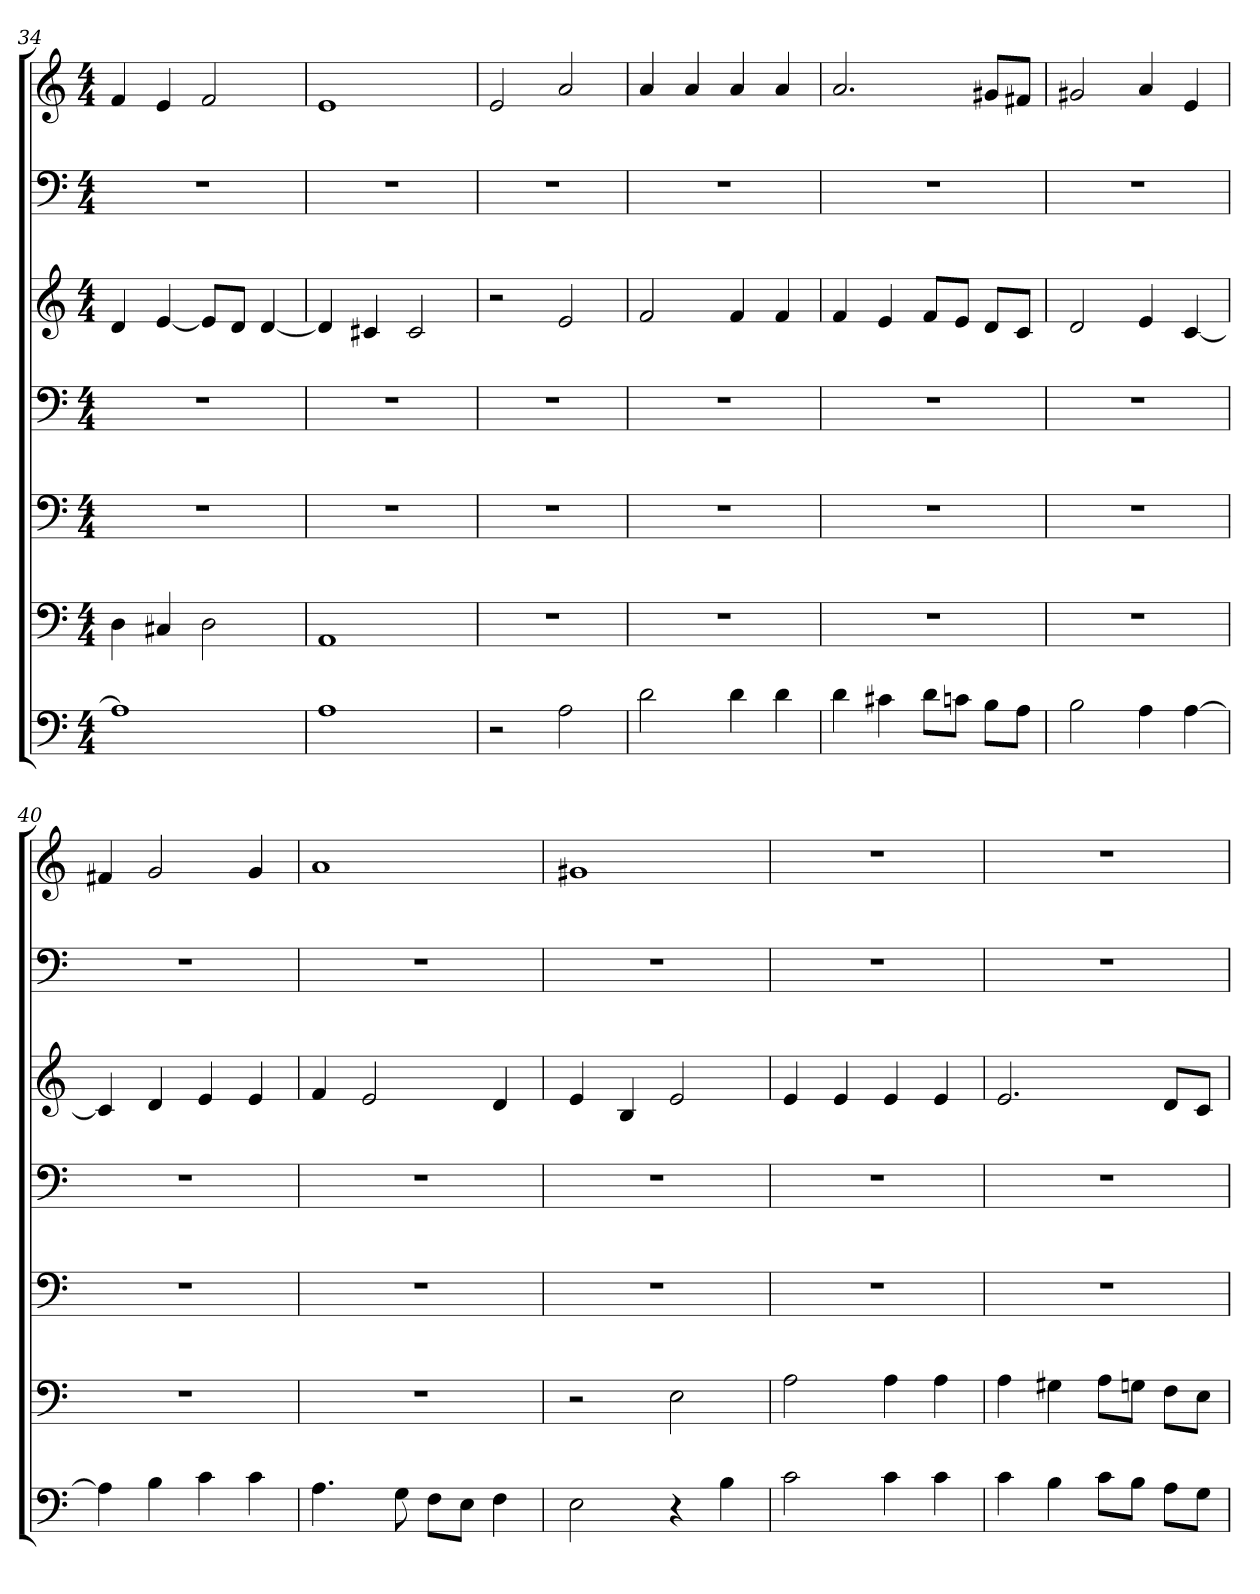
**kern	**kern	**kern	**kern	**kern	**kern	**kern
*part7	*part6	*part5	*part4	*part3	*part2	*part1
*staff7	*staff6	*staff5	*staff4	*staff3	*staff2	*staff1
*clefF4	*clefF4	*clefF4	*clefF4	*clefG2	*clefF4	*clefG2
*k[]	*k[]	*k[]	*k[]	*k[]	*k[]	*k[]
*M4/4	*M4/4	*M4/4	*M4/4	*M4/4	*M4/4	*M4/4
=34	=34	=34	=34	=34	=34	=34
1A]	4D	1r	1r	4d	1r	4f
.	4C#X	.	.	[4e	.	4e
.	2D	.	.	8e/L]	.	2f
.	.	.	.	8d/J	.	.
.	.	.	.	[4d	.	.
=35	=35	=35	=35	=35	=35	=35
1A	1AA	1r	1r	4d]	1r	1e
.	.	.	.	4c#X	.	.
.	.	.	.	2c#	.	.
=36	=36	=36	=36	=36	=36	=36
2r	1r	1r	1r	2r	1r	2e
2A	.	.	.	2e	.	2a
=37	=37	=37	=37	=37	=37	=37
2d	1r	1r	1r	2f	1r	4a
.	.	.	.	.	.	4a
4d	.	.	.	4f	.	4a
4d	.	.	.	4f	.	4a
=38	=38	=38	=38	=38	=38	=38
4d	1r	1r	1r	4f	1r	2.a
4c#X	.	.	.	4e	.	.
8d\L	.	.	.	8f/L	.	.
8cn\J	.	.	.	8e/J	.	.
8B\L	.	.	.	8d/L	.	8g#X/L
8A\J	.	.	.	8c/J	.	8f#X/J
=39	=39	=39	=39	=39	=39	=39
2B	1r	1r	1r	2d	1r	2g#X
4A	.	.	.	4e	.	4a
[4A	.	.	.	[4c	.	4e
=40	=40	=40	=40	=40	=40	=40
4A]	1r	1r	1r	4c]	1r	4f#X
4B	.	.	.	4d	.	2g
4c	.	.	.	4e	.	.
4c	.	.	.	4e	.	4g
=41	=41	=41	=41	=41	=41	=41
4.A	1r	1r	1r	4f	1r	1a
.	.	.	.	2e	.	.
8G	.	.	.	.	.	.
8F\L	.	.	.	.	.	.
8E\J	.	.	.	.	.	.
4F	.	.	.	4d	.	.
=42	=42	=42	=42	=42	=42	=42
2E	2r	1r	1r	4e	1r	1g#X
.	.	.	.	4B	.	.
4r	2E	.	.	2e	.	.
4B	.	.	.	.	.	.
=43	=43	=43	=43	=43	=43	=43
2c	2A	1r	1r	4e	1r	1r
.	.	.	.	4e	.	.
4c	4A	.	.	4e	.	.
4c	4A	.	.	4e	.	.
=44	=44	=44	=44	=44	=44	=44
4c	4A	1r	1r	2.e	1r	1r
4B	4G#X	.	.	.	.	.
8c\L	8A\L	.	.	.	.	.
8B\J	8Gn\J	.	.	.	.	.
8A\L	8F\L	.	.	8d/L	.	.
8G\J	8E\J	.	.	8c/J	.	.
=	=	=	=	=	=	=
*-	*-	*-	*-	*-	*-	*-
